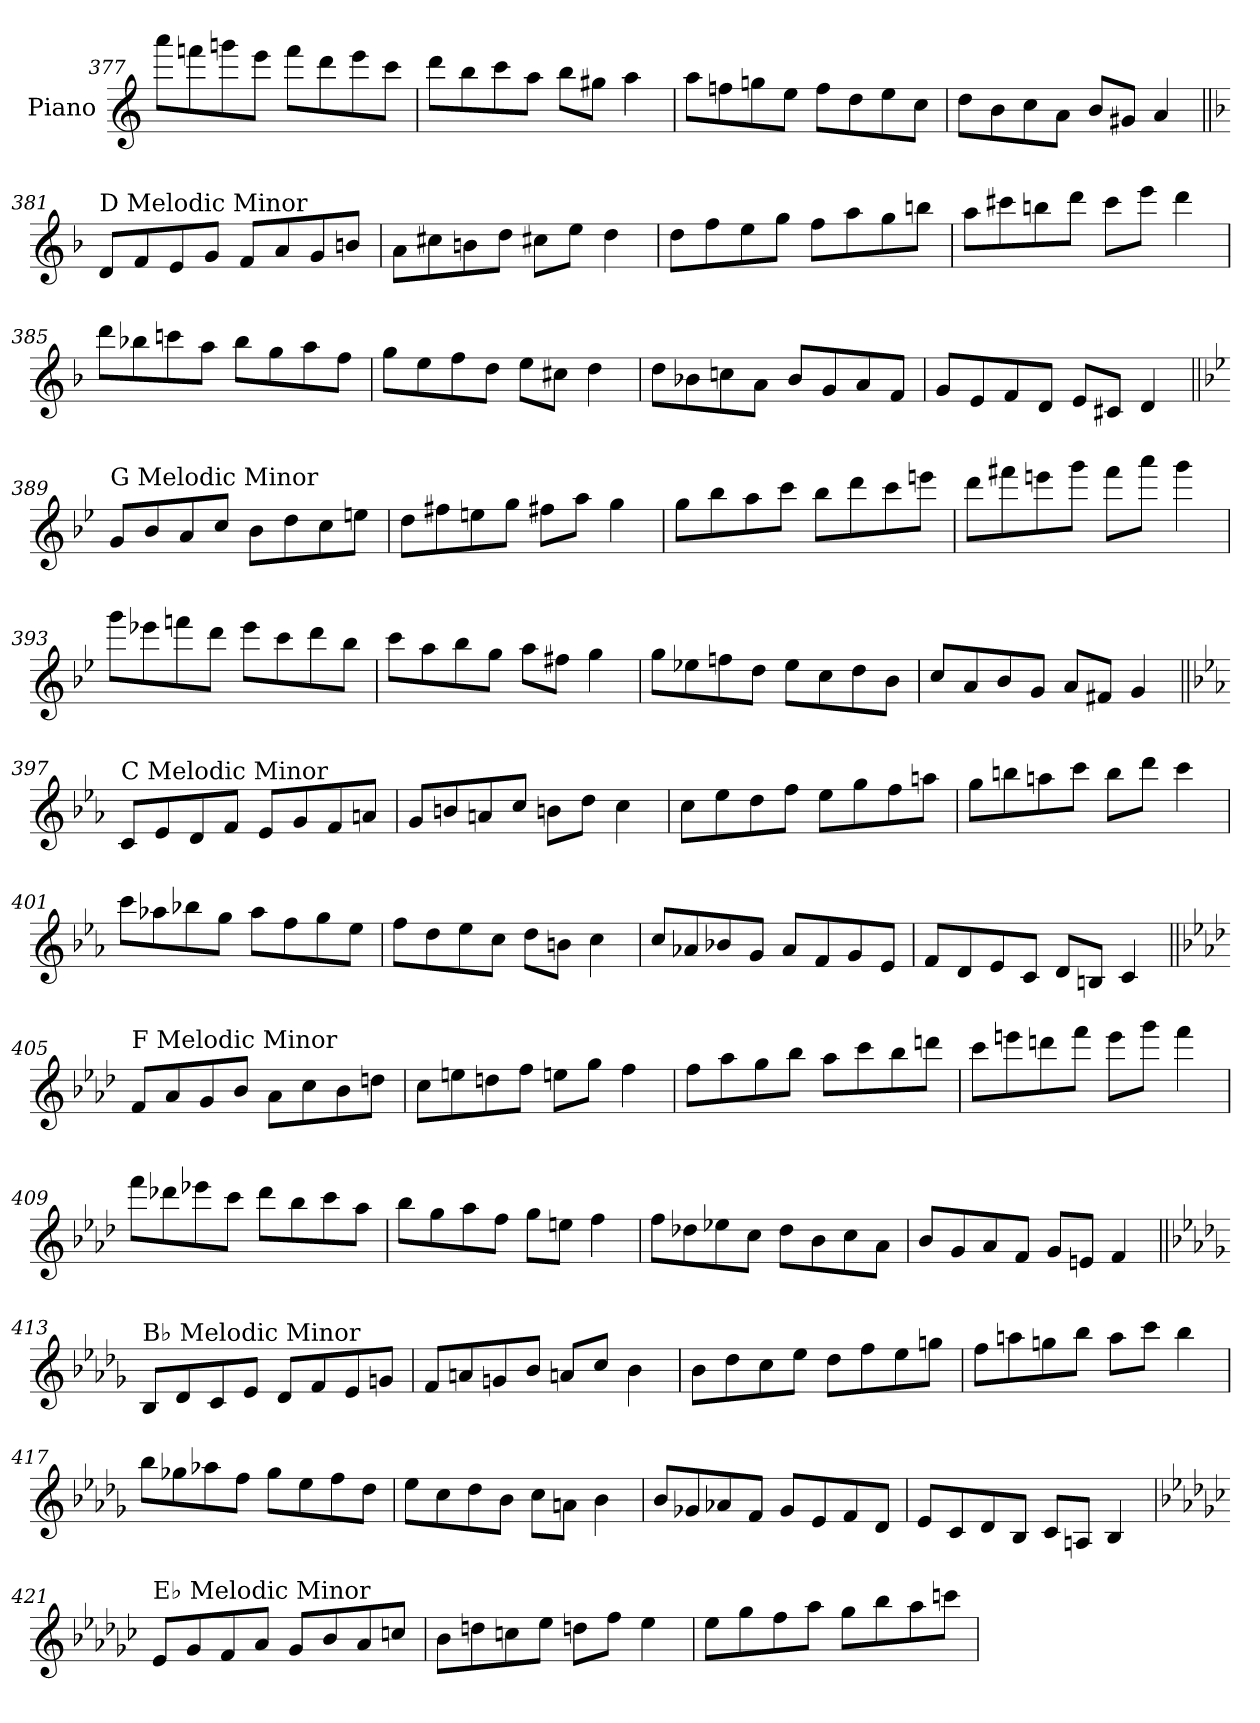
**kern
*part1
*staff1
*I"Piano
*I'Pno.
!!LO:LB:g=z
*clefG2
*k[]
=377
8aaa\L
8fffn\
8gggn\
8eee\J
8fff\L
8ddd\
8eee\
8ccc\J
=378
8ddd\L
8bb\
8ccc\
8aa\J
8bb\L
8gg#X\J
4aa\
=379
8aa\L
8ffn\
8ggn\
8ee\J
8ff\L
8dd\
8ee\
8cc\J
=380
8dd\L
8b\
8cc\
8a\J
8b/L
8g#X/J
4a/
!!LO:LB:g=z
=381||
*k[b-]
!LO:TX:a:t=D Melodic Minor
8d/L
8f/
8e/
8g/J
8f/L
8a/
8g/
8bn/J
=382
8a\L
8cc#X\
8bn\
8dd\J
8cc#X\L
8ee\J
4dd\
=383
8dd\L
8ff\
8ee\
8gg\J
8ff\L
8aa\
8gg\
8bbn\J
=384
8aa\L
8ccc#X\
8bbn\
8ddd\J
8ccc#\L
8eee\J
4ddd\
!!LO:LB:g=z
=385
8ddd\L
8bb-X\
8cccn\
8aa\J
8bb-\L
8gg\
8aa\
8ff\J
=386
8gg\L
8ee\
8ff\
8dd\J
8ee\L
8cc#X\J
4dd\
=387
8dd\L
8b-X\
8ccn\
8a\J
8b-/L
8g/
8a/
8f/J
=388
8g/L
8e/
8f/
8d/J
8e/L
8c#X/J
4d/
!!LO:LB:g=z
=389||
*k[b-e-]
!LO:TX:a:t=G Melodic Minor
8g/L
8b-/
8a/
8cc/J
8b-\L
8dd\
8cc\
8een\J
=390
8dd\L
8ff#X\
8een\
8gg\J
8ff#X\L
8aa\J
4gg\
=391
8gg\L
8bb-\
8aa\
8ccc\J
8bb-\L
8ddd\
8ccc\
8eeen\J
=392
8ddd\L
8fff#X\
8eeen\
8ggg\J
8fff#\L
8aaa\J
4ggg\
!!LO:LB:g=z
=393
8ggg\L
8eee-X\
8fffn\
8ddd\J
8eee-\L
8ccc\
8ddd\
8bb-\J
=394
8ccc\L
8aa\
8bb-\
8gg\J
8aa\L
8ff#X\J
4gg\
=395
8gg\L
8ee-X\
8ffn\
8dd\J
8ee-\L
8cc\
8dd\
8b-\J
=396
8cc/L
8a/
8b-/
8g/J
8a/L
8f#X/J
4g/
!!LO:LB:g=z
=397||
*k[b-e-a-]
!LO:TX:a:t=C Melodic Minor
8c/L
8e-/
8d/
8f/J
8e-/L
8g/
8f/
8an/J
=398
8g/L
8bn/
8an/
8cc/J
8bn\L
8dd\J
4cc\
=399
8cc\L
8ee-\
8dd\
8ff\J
8ee-\L
8gg\
8ff\
8aan\J
=400
8gg\L
8bbn\
8aan\
8ccc\J
8bb\L
8ddd\J
4ccc\
!!LO:LB:g=z
=401
8ccc\L
8aa-X\
8bb-X\
8gg\J
8aa-\L
8ff\
8gg\
8ee-\J
=402
8ff\L
8dd\
8ee-\
8cc\J
8dd\L
8bn\J
4cc\
=403
8cc/L
8a-X/
8b-X/
8g/J
8a-/L
8f/
8g/
8e-/J
=404
8f/L
8d/
8e-/
8c/J
8d/L
8Bn/J
4c/
!!LO:PB:g=z
=405||
*k[b-e-a-d-]
!LO:TX:a:t=F Melodic Minor
8f/L
8a-/
8g/
8b-/J
8a-\L
8cc\
8b-\
8ddn\J
=406
8cc\L
8een\
8ddn\
8ff\J
8een\L
8gg\J
4ff\
=407
8ff\L
8aa-\
8gg\
8bb-\J
8aa-\L
8ccc\
8bb-\
8dddn\J
=408
8ccc\L
8eeen\
8dddn\
8fff\J
8eee\L
8ggg\J
4fff\
!!LO:LB:g=z
=409
8fff\L
8ddd-X\
8eee-X\
8ccc\J
8ddd-\L
8bb-\
8ccc\
8aa-\J
=410
8bb-\L
8gg\
8aa-\
8ff\J
8gg\L
8een\J
4ff\
=411
8ff\L
8dd-X\
8ee-X\
8cc\J
8dd-\L
8b-\
8cc\
8a-\J
=412
8b-/L
8g/
8a-/
8f/J
8g/L
8en/J
4f/
!!LO:LB:g=z
=413||
*k[b-e-a-d-g-]
!LO:TX:a:t=B♭ Melodic Minor
8B-/L
8d-/
8c/
8e-/J
8d-/L
8f/
8e-/
8gn/J
=414
8f/L
8an/
8gn/
8b-/J
8an/L
8cc/J
4b-\
=415
8b-\L
8dd-\
8cc\
8ee-\J
8dd-\L
8ff\
8ee-\
8ggn\J
=416
8ff\L
8aan\
8ggn\
8bb-\J
8aa\L
8ccc\J
4bb-\
!!LO:LB:g=z
=417
8bb-\L
8gg-X\
8aa-X\
8ff\J
8gg-\L
8ee-\
8ff\
8dd-\J
=418
8ee-\L
8cc\
8dd-\
8b-\J
8cc\L
8an\J
4b-\
=419
8b-/L
8g-X/
8a-X/
8f/J
8g-/L
8e-/
8f/
8d-/J
=420
8e-/L
8c/
8d-/
8B-/J
8c/L
8An/J
4B-/
!!LO:LB:g=z
=421
*k[b-e-a-d-g-c-]
!LO:TX:a:t=E♭ Melodic Minor
8e-/L
8g-/
8f/
8a-/J
8g-/L
8b-/
8a-/
8ccn/J
=422
8b-\L
8ddn\
8ccn\
8ee-\J
8ddn\L
8ff\J
4ee-\
=423
8ee-\L
8gg-\
8ff\
8aa-\J
8gg-\L
8bb-\
8aa-\
8cccn\J
=
*-
